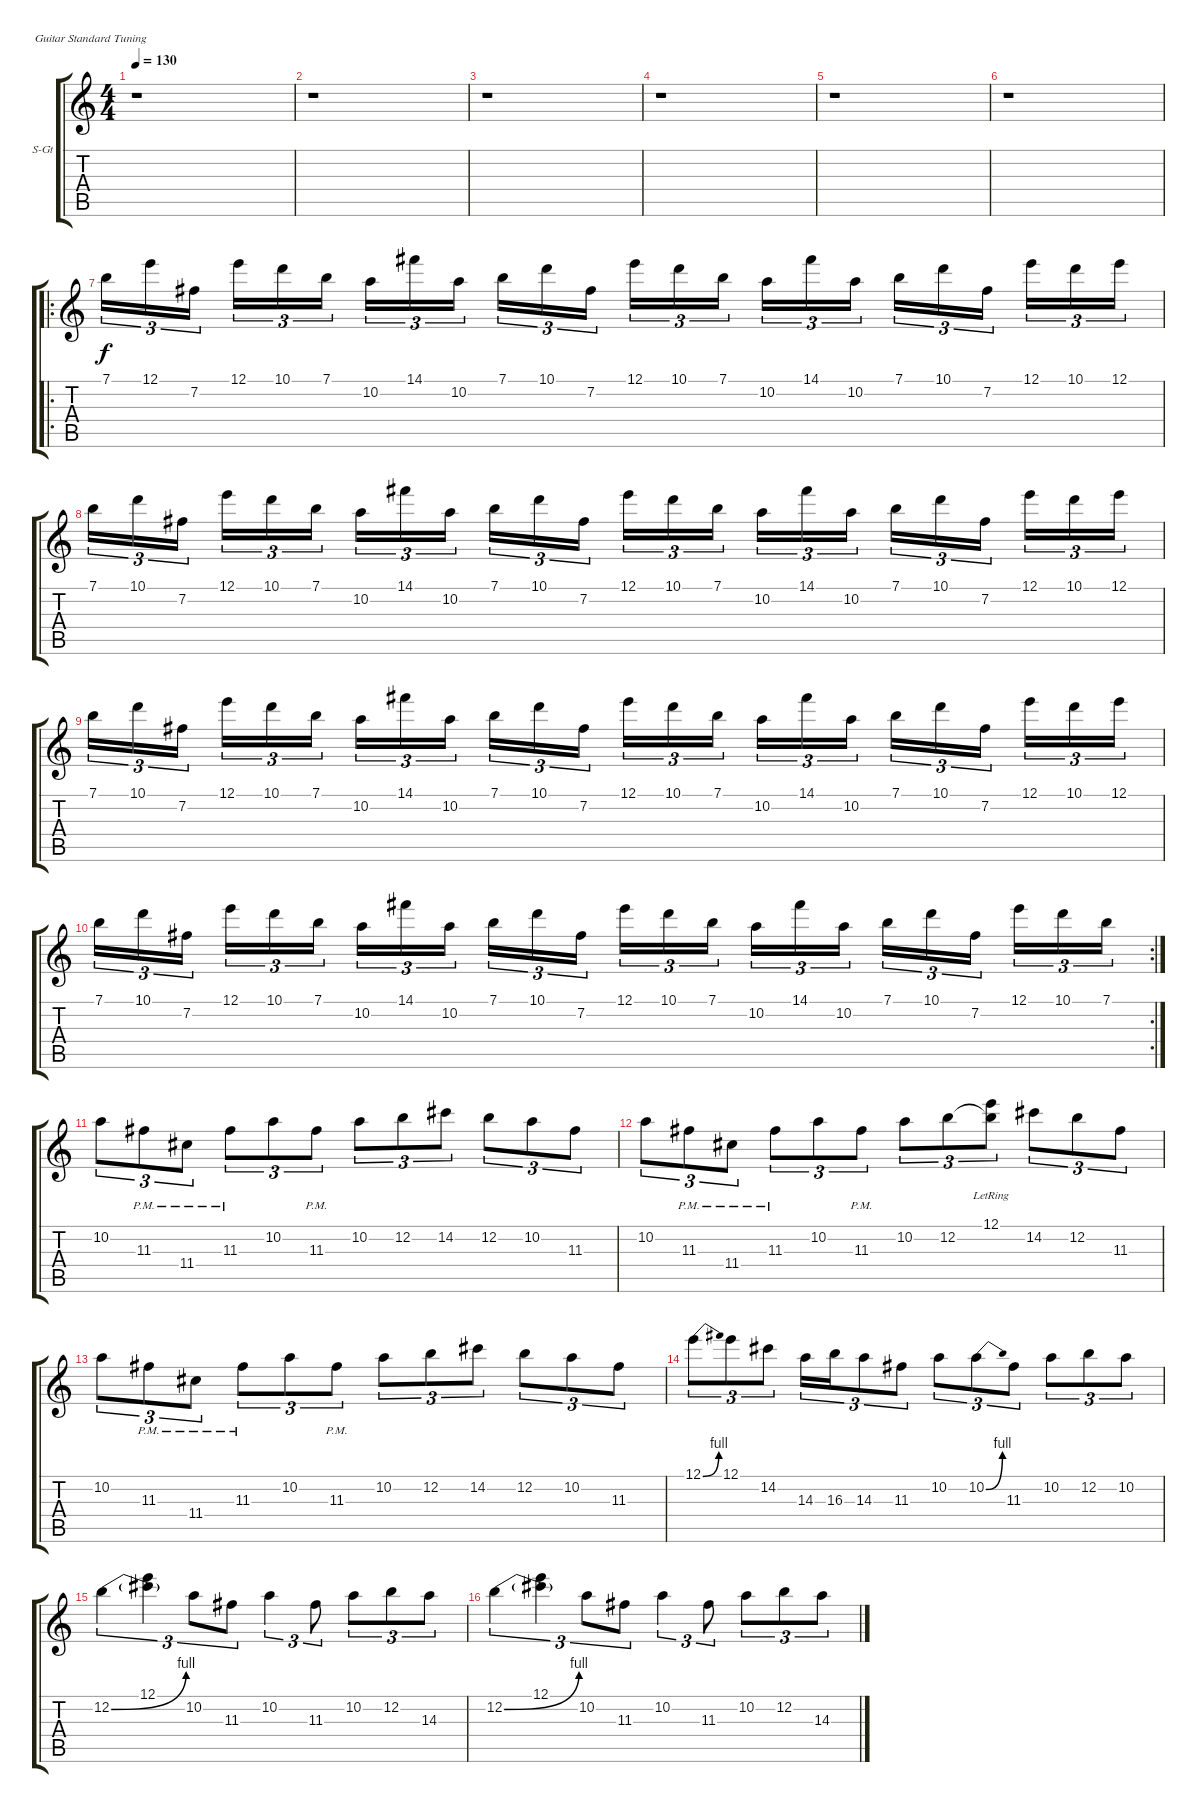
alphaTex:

\defaultSystemsLayout 4
\bracketExtendMode groupsimilarinstruments
\firstSystemTrackNameOrientation horizontal
\otherSystemsTrackNameOrientation horizontal
\track ("Bridge E" "S-Gt") {instrument acousticguitarsteel}
\staff {score tabs}
\tuning (E4 B3 G3 D3 A2 E2)
\ts (4 4)
\tempo 130
\clef g2
\ks c
r.1{dy fff} |
r.1 |
r.1 |
r.1 |
r.1 |
r.1 |
\ro
7.1.16{tu (3 2) dy f} 12.1.16{tu (3 2)} 7.2.16{tu (3 2)} 12.1.16{tu (3 2)} 10.1.16{tu (3 2)} 7.1.16{tu (3 2)} 10.2.16{tu (3 2)} 14.1.16{tu (3 2)} 10.2.16{tu (3 2)} 7.1.16{tu (3 2)} 10.1.16{tu (3 2)} 7.2.16{tu (3 2)} 12.1.16{tu (3 2)} 10.1.16{tu (3 2)} 7.1.16{tu (3 2)} 10.2.16{tu (3 2)} 14.1.16{tu (3 2)} 10.2.16{tu (3 2)} 7.1.16{tu (3 2)} 10.1.16{tu (3 2)} 7.2.16{tu (3 2)} 12.1.16{tu (3 2)} 10.1.16{tu (3 2)} 12.1.16{tu (3 2)} |
7.1.16{tu (3 2)} 10.1.16{tu (3 2)} 7.2.16{tu (3 2)} 12.1.16{tu (3 2)} 10.1.16{tu (3 2)} 7.1.16{tu (3 2)} 10.2.16{tu (3 2)} 14.1.16{tu (3 2)} 10.2.16{tu (3 2)} 7.1.16{tu (3 2)} 10.1.16{tu (3 2)} 7.2.16{tu (3 2)} 12.1.16{tu (3 2)} 10.1.16{tu (3 2)} 7.1.16{tu (3 2)} 10.2.16{tu (3 2)} 14.1.16{tu (3 2)} 10.2.16{tu (3 2)} 7.1.16{tu (3 2)} 10.1.16{tu (3 2)} 7.2.16{tu (3 2)} 12.1.16{tu (3 2)} 10.1.16{tu (3 2)} 12.1.16{tu (3 2)} |
7.1.16{tu (3 2)} 10.1.16{tu (3 2)} 7.2.16{tu (3 2)} 12.1.16{tu (3 2)} 10.1.16{tu (3 2)} 7.1.16{tu (3 2)} 10.2.16{tu (3 2)} 14.1.16{tu (3 2)} 10.2.16{tu (3 2)} 7.1.16{tu (3 2)} 10.1.16{tu (3 2)} 7.2.16{tu (3 2)} 12.1.16{tu (3 2)} 10.1.16{tu (3 2)} 7.1.16{tu (3 2)} 10.2.16{tu (3 2)} 14.1.16{tu (3 2)} 10.2.16{tu (3 2)} 7.1.16{tu (3 2)} 10.1.16{tu (3 2)} 7.2.16{tu (3 2)} 12.1.16{tu (3 2)} 10.1.16{tu (3 2)} 12.1.16{tu (3 2)} |
\rc 2
7.1.16{tu (3 2)} 10.1.16{tu (3 2)} 7.2.16{tu (3 2)} 12.1.16{tu (3 2)} 10.1.16{tu (3 2)} 7.1.16{tu (3 2)} 10.2.16{tu (3 2)} 14.1.16{tu (3 2)} 10.2.16{tu (3 2)} 7.1.16{tu (3 2)} 10.1.16{tu (3 2)} 7.2.16{tu (3 2)} 12.1.16{tu (3 2)} 10.1.16{tu (3 2)} 7.1.16{tu (3 2)} 10.2.16{tu (3 2)} 14.1.16{tu (3 2)} 10.2.16{tu (3 2)} 7.1.16{tu (3 2)} 10.1.16{tu (3 2)} 7.2.16{tu (3 2)} 12.1.16{tu (3 2)} 10.1.16{tu (3 2)} 7.1.16{tu (3 2)} |
10.2.8{tu (3 2)} 11.3{pm}.8{tu (3 2)} 11.4{pm}.8{tu (3 2)} 11.3{pm}.8{tu (3 2)} 10.2.8{tu (3 2)} 11.3{pm}.8{tu (3 2)} 10.2.8{tu (3 2)} 12.2.8{tu (3 2)} 14.2.8{tu (3 2)} 12.2.8{tu (3 2)} 10.2.8{tu (3 2)} 11.3.8{tu (3 2)} |
10.2.8{tu (3 2)} 11.3{pm}.8{tu (3 2)} 11.4{pm}.8{tu (3 2)} 11.3{pm}.8{tu (3 2)} 10.2.8{tu (3 2)} 11.3{pm}.8{tu (3 2)} 10.2.8{tu (3 2)} 12.2.8{tu (3 2)} (12.1{lr} 12.2{t}).8{tu (3 2)} 14.2.8{tu (3 2)} 12.2.8{tu (3 2)} 11.3.8{tu (3 2)} |
10.2.8{tu (3 2)} 11.3{pm}.8{tu (3 2)} 11.4{pm}.8{tu (3 2)} 11.3{pm}.8{tu (3 2)} 10.2.8{tu (3 2)} 11.3{pm}.8{tu (3 2)} 10.2.8{tu (3 2)} 12.2.8{tu (3 2)} 14.2.8{tu (3 2)} 12.2.8{tu (3 2)} 10.2.8{tu (3 2)} 11.3.8{tu (3 2)} |
12.1{be (bend 0 0 60 4)}.8{tu (3 2)} 12.1.8{tu (3 2)} 14.2.8{tu (3 2)} 14.3.16{tu (3 2)} 16.3.16{tu (3 2)} 14.3.8{tu (3 2)} 11.3.8{tu (3 2)} 10.2.8{tu (3 2)} 10.2{be (bend 31.799999999999997 0 43.199999999999996 4)}.8{tu (3 2)} 11.3.8{tu (3 2)} 10.2.8{tu (3 2)} 12.2.8{tu (3 2)} 10.2.8{tu (3 2)} |
12.2{be (bend 20.4 0 59.4 4)}.4{tu (3 2)} (12.1 12.2{t}).4{tu (3 2)} 10.2.8{tu (3 2)} 11.3.8{tu (3 2)} 10.2.4{tu (3 2)} 11.3.8{tu (3 2)} 10.2.8{tu (3 2)} 12.2.8{tu (3 2)} 14.3.8{tu (3 2)} |
12.2{be (bend 20.4 0 59.4 4)}.4{tu (3 2)} (12.1 12.2{t}).4{tu (3 2)} 10.2.8{tu (3 2)} 11.3.8{tu (3 2)} 10.2.4{tu (3 2)} 11.3.8{tu (3 2)} 10.2.8{tu (3 2)} 12.2.8{tu (3 2)} 14.3.8{tu (3 2)}
